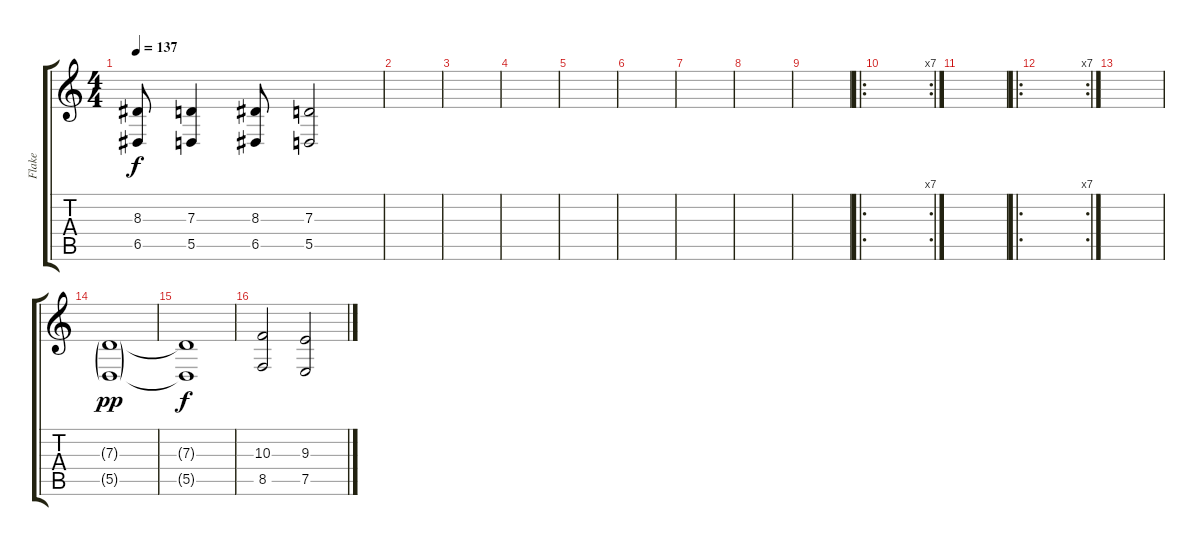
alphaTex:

\track ("Flake" "Flake") {instrument choiraahs}
\staff {score tabs}
\tuning (E4 B3 G3 D3 A2 D2) {hide}
\ts (4 4)
\tempo 137
\clef g2
\ks c
(8.3 6.5).8{dy f} (7.3 5.5).4 (8.3 6.5).8 (7.3 5.5).2 |
|
|
|
|
|
|
|
|
\ro
\rc 7
|
|
\ro
\rc 7
|
|
(7.3{g} 5.5{g}).1{dy pp} |
(7.3{t} 5.5{t}).1{dy f} |
(10.3 8.5).2 (9.3 7.5).2
